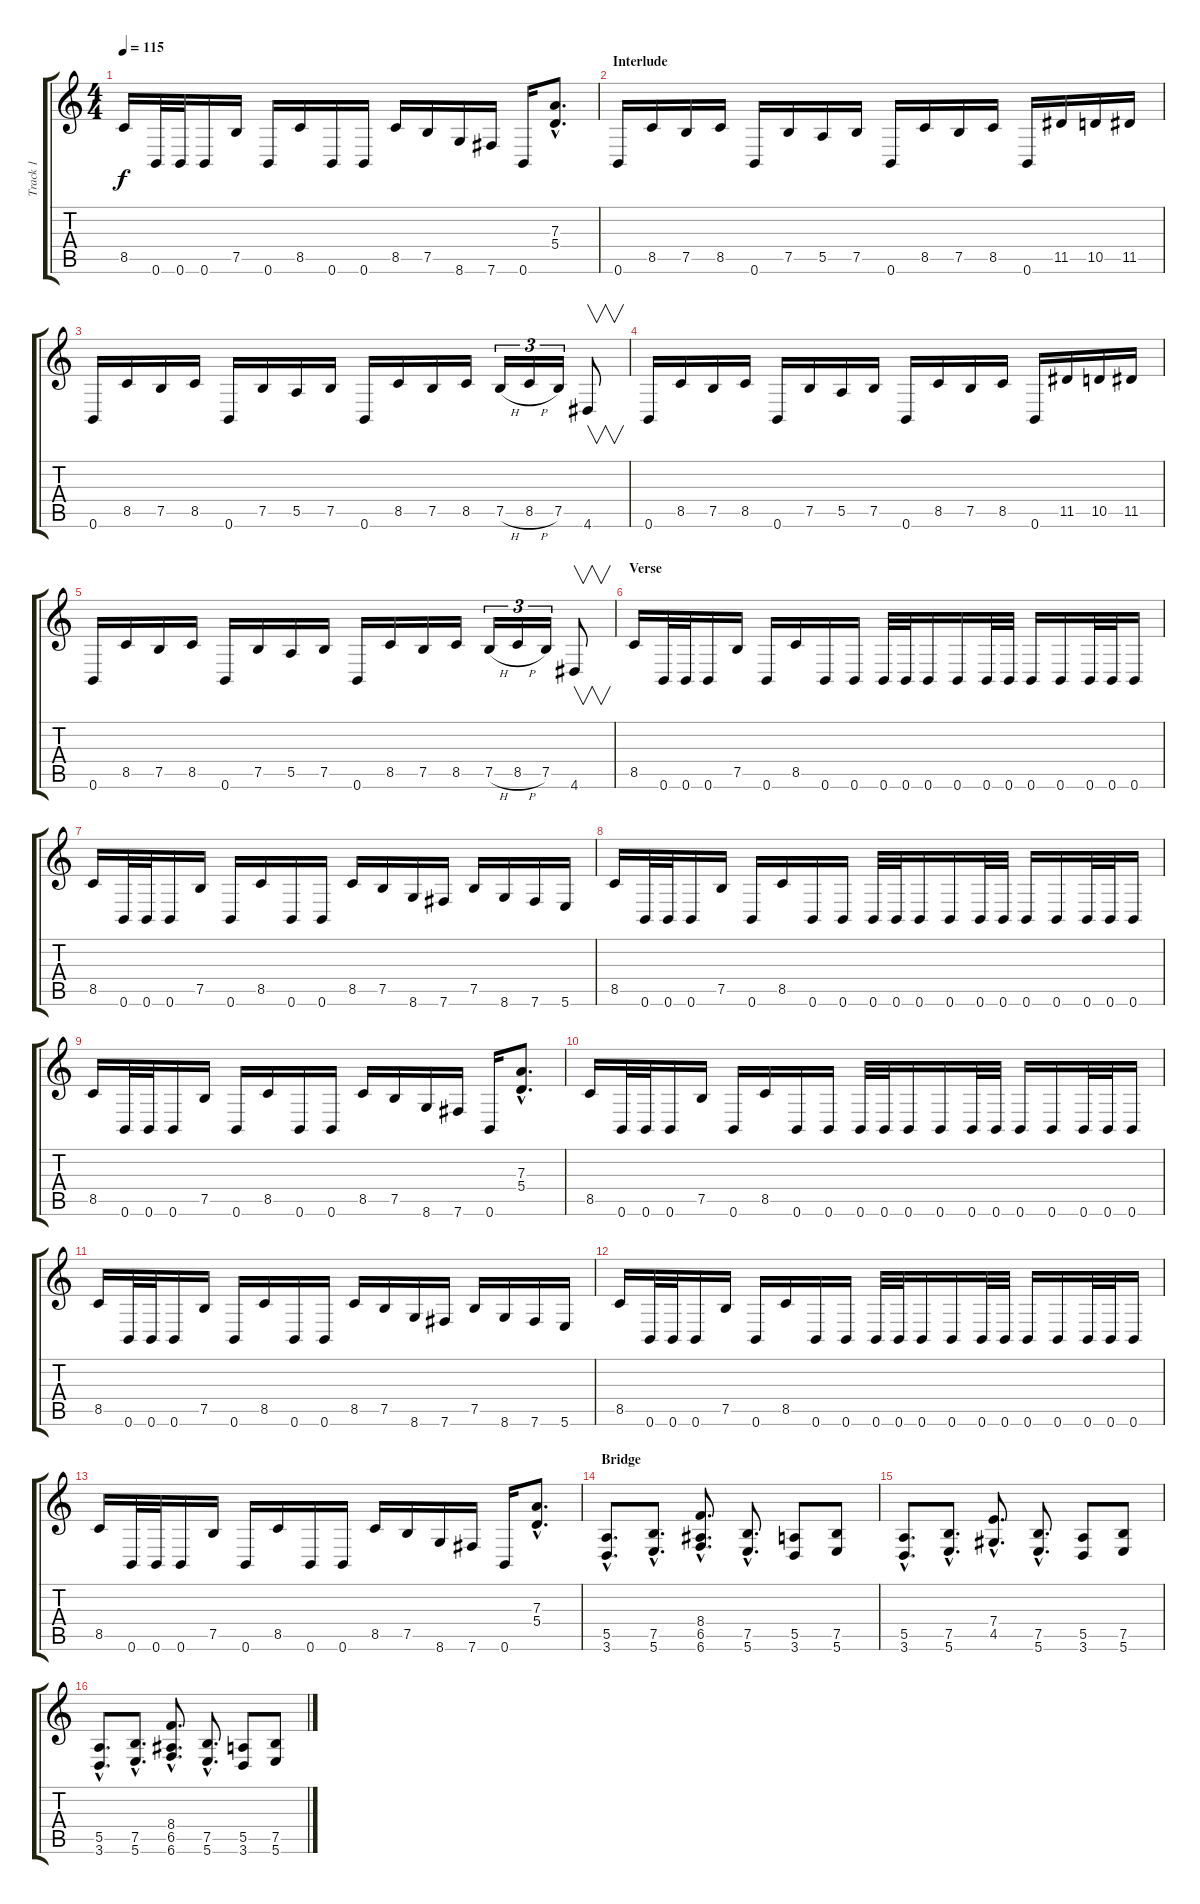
\track ("Track 1" "Track 1") {instrument distortionguitar}
\staff {score tabs}
\tuning (B3 Gb3 D3 A2 E2 B1) {hide}
\ts (4 4)
\tempo 115
\clef g2
\ks c
8.5.16{dy f} 0.6.32 0.6.32 0.6.16 7.5.16 0.6.16 8.5.16 0.6.16 0.6.16 8.5.16 7.5.16 8.6.16 7.6.16 0.6.16 (7.3{hac} 5.4{hac}).8{d} |
\section ("" "Interlude")
0.6.16 8.5.16 7.5.16 8.5.16 0.6.16 7.5.16 5.5.16 7.5.16 0.6.16 8.5.16 7.5.16 8.5.16 0.6.16 11.5.16 10.5.16 11.5.16 |
0.6.16 8.5.16 7.5.16 8.5.16 0.6.16 7.5.16 5.5.16 7.5.16 0.6.16 8.5.16 7.5.16 8.5.16 7.5{h}.16{tu (3 2)} 8.5{h}.16{tu (3 2)} 7.5.16{tu (3 2)} 4.6.8{v} |
0.6.16 8.5.16 7.5.16 8.5.16 0.6.16 7.5.16 5.5.16 7.5.16 0.6.16 8.5.16 7.5.16 8.5.16 0.6.16 11.5.16 10.5.16 11.5.16 |
0.6.16 8.5.16 7.5.16 8.5.16 0.6.16 7.5.16 5.5.16 7.5.16 0.6.16 8.5.16 7.5.16 8.5.16 7.5{h}.16{tu (3 2)} 8.5{h}.16{tu (3 2)} 7.5.16{tu (3 2)} 4.6.8{v} |
\section ("" "Verse")
8.5.16 0.6.32 0.6.32 0.6.16 7.5.16 0.6.16 8.5.16 0.6.16 0.6.16 0.6.32 0.6.32 0.6.16 0.6.16 0.6.32 0.6.32 0.6.16 0.6.16 0.6.32 0.6.32 0.6.16 |
8.5.16 0.6.32 0.6.32 0.6.16 7.5.16 0.6.16 8.5.16 0.6.16 0.6.16 8.5.16 7.5.16 8.6.16 7.6.16 7.5.16 8.6.16 7.6.16 5.6.16 |
8.5.16 0.6.32 0.6.32 0.6.16 7.5.16 0.6.16 8.5.16 0.6.16 0.6.16 0.6.32 0.6.32 0.6.16 0.6.16 0.6.32 0.6.32 0.6.16 0.6.16 0.6.32 0.6.32 0.6.16 |
8.5.16 0.6.32 0.6.32 0.6.16 7.5.16 0.6.16 8.5.16 0.6.16 0.6.16 8.5.16 7.5.16 8.6.16 7.6.16 0.6.16 (7.3{hac} 5.4{hac}).8{d} |
8.5.16 0.6.32 0.6.32 0.6.16 7.5.16 0.6.16 8.5.16 0.6.16 0.6.16 0.6.32 0.6.32 0.6.16 0.6.16 0.6.32 0.6.32 0.6.16 0.6.16 0.6.32 0.6.32 0.6.16 |
8.5.16 0.6.32 0.6.32 0.6.16 7.5.16 0.6.16 8.5.16 0.6.16 0.6.16 8.5.16 7.5.16 8.6.16 7.6.16 7.5.16 8.6.16 7.6.16 5.6.16 |
8.5.16 0.6.32 0.6.32 0.6.16 7.5.16 0.6.16 8.5.16 0.6.16 0.6.16 0.6.32 0.6.32 0.6.16 0.6.16 0.6.32 0.6.32 0.6.16 0.6.16 0.6.32 0.6.32 0.6.16 |
8.5.16 0.6.32 0.6.32 0.6.16 7.5.16 0.6.16 8.5.16 0.6.16 0.6.16 8.5.16 7.5.16 8.6.16 7.6.16 0.6.16 (7.3{hac} 5.4{hac}).8{d} |
\section ("" "Bridge")
(5.5{hac} 3.6{hac}).8{d} (7.5{hac} 5.6{hac}).8{d} (8.4{hac} 6.5{hac} 6.6{hac}).8{d} (7.5{hac} 5.6{hac}).8{d} (5.5 3.6).8 (7.5 5.6).8 |
(5.5{hac} 3.6{hac}).8{d} (7.5{hac} 5.6{hac}).8{d} (7.4{hac} 4.5{hac}).8{d} (7.5{hac} 5.6{hac}).8{d} (5.5 3.6).8 (7.5 5.6).8 |
(5.5{hac} 3.6{hac}).8{d} (7.5{hac} 5.6{hac}).8{d} (8.4{hac} 6.5{hac} 6.6{hac}).8{d} (7.5{hac} 5.6{hac}).8{d} (5.5 3.6).8 (7.5 5.6).8
